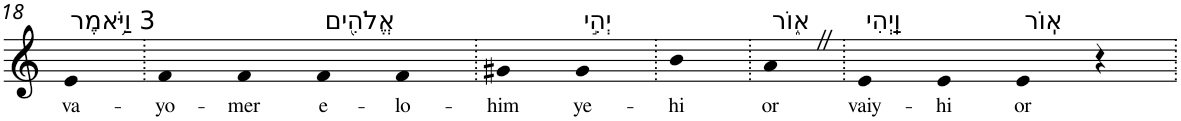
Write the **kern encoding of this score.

**kern	**text
*part1	*part1
*staff1	*staff1
*I"Piano	*
*I'Pno	*
!!LO:PB:g=z
*clefG2	*
*k[]	*
=18	=18
!LO:TX:a:t=3 וַיֹּ֥אמֶר	!
!	!LO:LY:b
4e	va-
=19.	=19.
!	!LO:LY:b
4f	-yo-
!	!LO:LY:b
4f	-mer
!LO:TX:a:t=אֱלֹהִ֖ים	!
!	!LO:LY:b
4f	e-
!	!LO:LY:b
4f	-lo-
=20.	=20.
!	!LO:LY:b
4g#X	-him
!LO:TX:a:t=יְהִ֣י	!
!	!LO:LY:b
4g#	ye-
=21.	=21.
!	!LO:LY:b
4b	-hi
=22.	=22.
!LO:TX:a:t=א֑וֹר	!
!	!LO:LY:b
4aZ	or
=23.	=23.
!LO:TX:a:t=וַֽיְהִי	!
!	!LO:LY:b
4e	vaiy-
!	!LO:LY:b
4e	-hi
!LO:TX:a:t=אֽוֹר	!
!	!LO:LY:b
4e	or
4r	.
=.	=.
*-	*-
